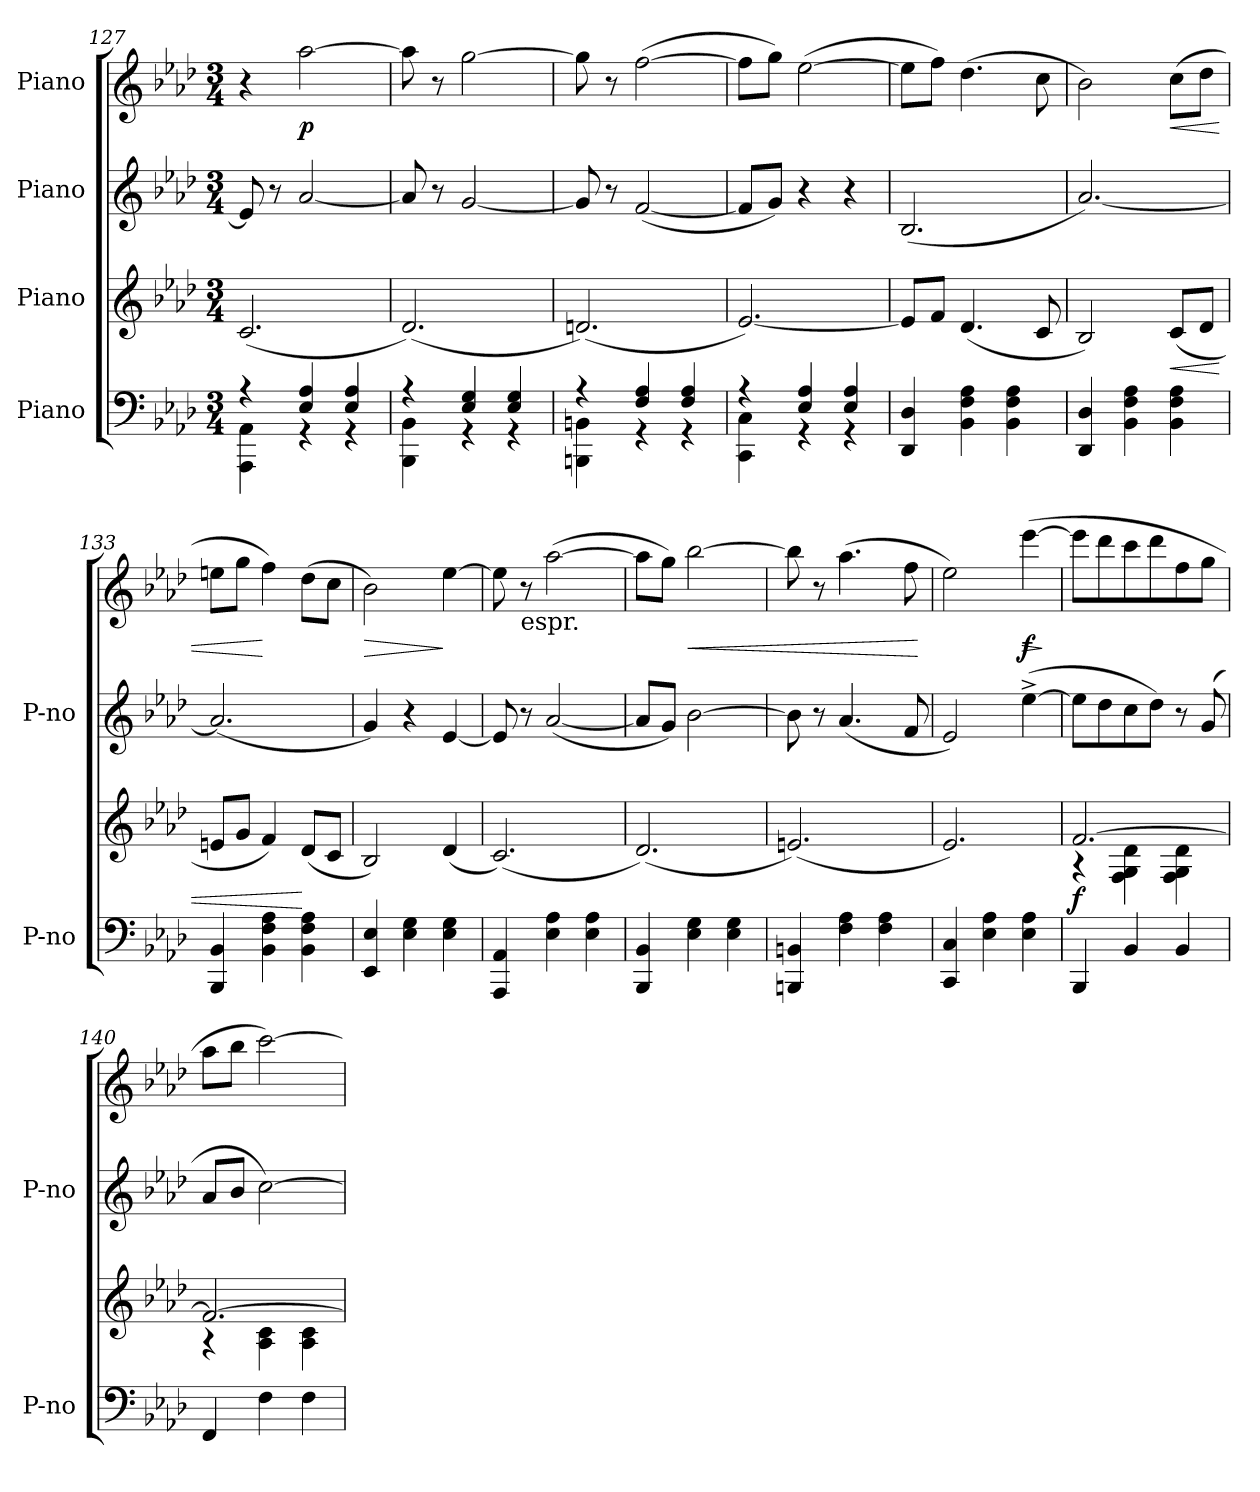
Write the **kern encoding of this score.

**kern	**kern	**dynam	**kern	**kern	**dynam
*part4	*part3	*part3	*part2	*part1	*part1
*staff4	*staff3	*staff3	*staff2	*staff1	*staff1
*I"Piano	*I"Piano	*	*I"Piano	*I"Piano	*
*I'P-no	*	*	*I'P-no	*	*
*clefF4	*clefG2	*	*clefG2	*clefG2	*
*k[b-e-a-d-]	*k[b-e-a-d-]	*	*k[b-e-a-d-]	*k[b-e-a-d-]	*
*M3/4	*M3/4	*	*M3/4	*M3/4	*
=127	=127	=127	=127	=127	=127
*^	*	*	*	*	*
4r	4AAA-\ 4AA-\	(2.c/	.	8e-/]	4r	.
.	.	.	.	8r	.	.
4E-/ 4A-/	4r	.	.	[2a-/	[2aa-\	p
4E-/ 4A-/	4r	.	.	.	.	.
=128	=128	=128	=128	=128	=128	=128
4r	4BBB-\ 4BB-\	(2.d-/)	.	8a-/]	8aa-\]	.
.	.	.	.	8r	8r	.
4E-/ 4G/	4r	.	.	[2g/	[2gg\	.
4E-/ 4G/	4r	.	.	.	.	.
=129	=129	=129	=129	=129	=129	=129
4r	4BBBn\ 4BBn\	(2.dn/)	.	8g/]	8gg\]	.
.	.	.	.	8r	8r	.
4F/ 4A-/	4r	.	.	([2f/	([2ff\	.
4F/ 4A-/	4r	.	.	.	.	.
=130	=130	=130	=130	=130	=130	=130
4r	4CC\ 4C\	[2.e-/)	.	8f/L]	8ff\L]	.
.	.	.	.	8g/J)	8gg\J)	.
4E-/ 4A-/	4r	.	.	4r	([2ee-\	.
4E-/ 4A-/	4r	.	.	4r	.	.
*v	*v	*	*	*	*	*
=131	=131	=131	=131	=131	=131
4DD-/ 4D-/	8e-/L]	.	(2.B-/	8ee-\L]	.
.	8f/J	.	.	8ff\J)	.
4BB-\ 4F\ 4A-\	(4.d-/	.	.	(4.dd-\	.
4BB-\ 4F\ 4A-\	.	.	.	.	.
.	8c/	.	.	8cc\	.
=132	=132	=132	=132	=132	=132
4DD-/ 4D-/	2B-/)	.	[2.a-/)	2b-\)	.
4BB-\ 4F\ 4A-\	.	.	.	.	.
!	!	!LO:HP:b	!	!	!LO:HP:b
4BB-\ 4F\ 4A-\	(8c/L	<	.	(8cc\L	<
.	8d-/J	.	.	8dd-\J	.
=133	=133	=133	=133	=133	=133
4BBB-/ 4BB-/	8en/L	.	(2.a-/]	8een\L	.
.	8g/J	.	.	8gg\J	.
4BB-\ 4F\ 4A-\	4f/)	.	.	4ff\)	[
4BB-\ 4F\ 4A-\	(8d-/L	[	.	(8dd-\L	.
.	8c/J	.	.	8cc\J	.
=134	=134	=134	=134	=134	=134
!	!	!	!	!	!LO:HP:b
4EE-/ 4E-/	2B-/)	.	4g/)	2b-\)	>
4E-\ 4G\	.	.	4r	.	.
4E-\ 4G\	(4d-/	.	[4e-/	[4ee-\	]
=135	=135	=135	=135	=135	=135
4AAA-/ 4AA-/	(2.c/)	.	8e-/]	8ee-\]	.
!	!	!	!	!LO:TX:b:t=espr.	!
.	.	.	8r	8r	.
4E-\ 4A-\	.	.	([2a-/	([2aa-\	.
4E-\ 4A-\	.	.	.	.	.
=136	=136	=136	=136	=136	=136
4BBB-/ 4BB-/	(2.d-/)	.	8a-/L]	8aa-\L]	.
.	.	.	8g/J)	8gg\J)	.
!	!	!	!	!	!LO:HP:b
4E-\ 4G\	.	.	[2b-\	[2bb-\	<
4E-\ 4G\	.	.	.	.	.
=137	=137	=137	=137	=137	=137
4BBBn/ 4BBn/	(2.en/)	.	8b-\]	8bb-\]	.
.	.	.	8r	8r	.
4F\ 4A-\	.	.	(4.a-/	(4.aa-\	.
4F\ 4A-\	.	.	.	.	.
.	.	.	8f/	8ff\	.
.	.	.	.	.	[
=138	=138	=138	=138	=138	=138
4CC/ 4C/	2.e-/)	.	2e-/)	2ee-\)	.
4E-\ 4A-\	.	.	.	.	.
!	!	!	!	!	!LO:HP:b
4E-\ 4A-\	.	.	([4ee-^\	([4eee-\	> f
.	.	.	.	.	]
=139	=139	=139	=139	=139	=139
*	*^	*	*	*	*
4BBB-/	[2.f/	4r	f	8ee-\L]	8eee-\L]	.
.	.	.	.	8dd-\	8ddd-\	.
4BB-/	.	4F\ 4G\ 4d-\	.	8cc\	8ccc\	.
.	.	.	.	8dd-\J)	8ddd-\	.
4BB-/	.	4F\ 4G\ 4d-\	.	8r	8ff\	.
.	.	.	.	(8g/	8gg\J	.
=140	=140	=140	=140	=140	=140	=140
4FF/	2.f/_	4r	.	8a-/L	8aa-\L	.
.	.	.	.	8b-/J	8bb-\J	.
4F\	.	4A-\ 4c\	.	[2cc\)	[2ccc\)	.
4F\	.	4A-\ 4c\	.	.	.	.
*	*v	*v	*	*	*	*
=	=	=	=	=	=
*-	*-	*-	*-	*-	*-
